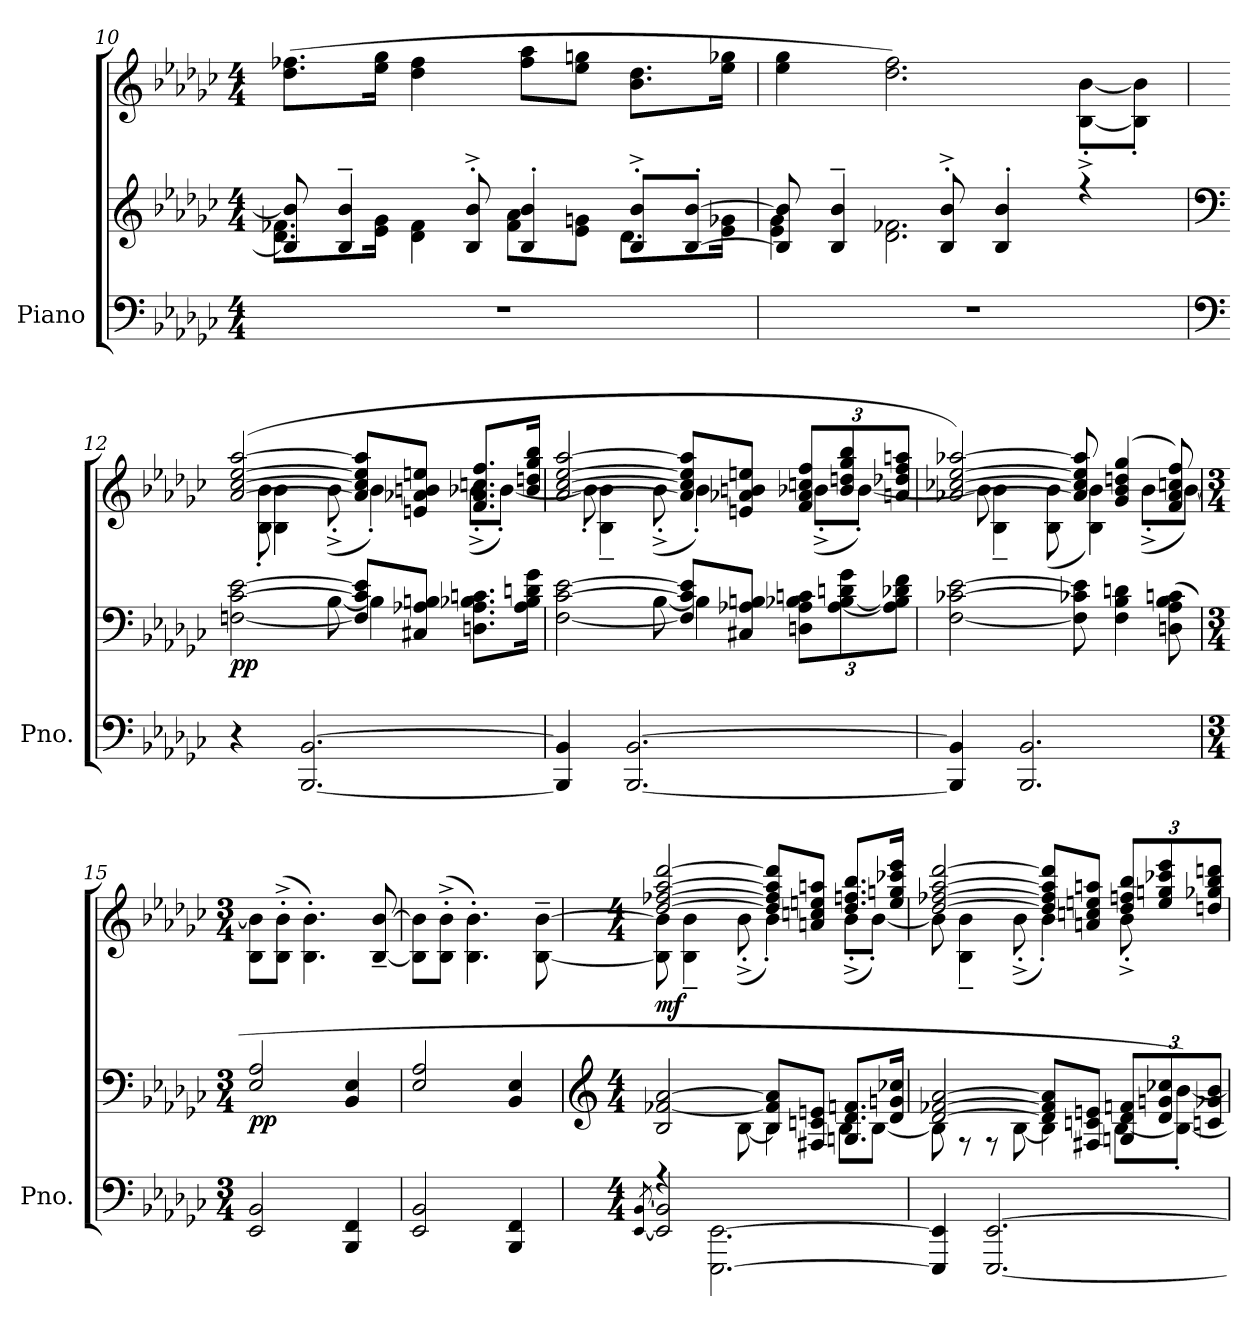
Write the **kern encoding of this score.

**kern	**kern	**kern	**dynam
*part1	*part1	*part1	*part1
*staff3	*staff2	*staff1	*staff1/2/3
*I"Piano	*	*	*
*I'Pno.	*	*	*
!!LO:LB:g=z
*clefF4	*clefG2	*clefG2	*
*k[b-e-a-d-g-c-]	*k[b-e-a-d-g-c-]	*k[b-e-a-d-g-c-]	*
*M4/4	*M4/4	*M4/4	*
=10	=10	=10	=10
*	*^	*	*
1r	8B-/] 8b-/]	8.d-\ 8.f-X\L	(>8.dd-\ 8.ff-X\L	.
.	4B-/~ 4b-/~	.	.	.
.	.	16e-\ 16g-\Jk	16ee-\ 16gg-\Jk	.
.	.	4d-\ 4f-\	4dd-\ 4ff-\	.
.	8B-/'^ 8b-/'^	.	.	.
.	4B-/' 4b-/'	8f-\ 8a-\L	8ff-\ 8aa-\L	.
.	.	8e-\ 8gn\J	8ee-\ 8ggn\J	.
.	8B-/'^ 8b-/'^L	8.d-\L	8.b-\ 8.dd-\L	.
.	[8B-/' [8b-/'J	.	.	.
.	.	16e-\ 16g-X\Jk	16ee-\ 16gg-X\Jk	.
=11	=11	=11	=11	=11
*	*	*	*^	*
1r	8B-/] 8b-/]	4e-\ 4g-\	4ee-\ 4gg-\	2.ryy	.
.	4B-/~ 4b-/~	.	.	.	.
.	.	2.d-\ 2.f-X\	2.dd-\ 2.ff\)	.	.
.	8B-/'^ 8b-/'^	.	.	.	.
.	4B-/' 4b-/'	.	.	.	.
.	4r	.	.	[8B-\'^ [8b-\'^L	.
.	.	.	.	8B-\]' 8b-\]'J	.
!!LO:PB:g=z	!!
=12	=12	=12	=12	=12	=12
*clefF4	*clefF4	*	*	*	*
!	!	!	!	!	!LO:DY:b=2
!	!	!	!	!	!LO:DY:n=1:b
4r	[2Fni\ [2c-\ [2e-\	4.ryy	(>[2a-/ [2cc-/ [2ee-/ [2aa-/	8B-\' 8b-\'	p p
.	.	.	.	4B-\ 4b-\	.
[2.BBB-/ [2.BB-/	.	.	.	.	.
.	.	[8B-\	.	(<8b-'^\	.
.	8F/] 8c-/] 8e-/]L	4B-\]	8a-/] 8cc-/] 8ee-/] 8aa-/]L	4b-'\)	.
.	8C#X/ 8A-X/ 8Bn/J	.	8en/ 8a-X/ 8bn/ 8een/J	.	.
.	8.Dn\ 8.A-\ 8.B-X\ 8.cn\L	4ryy	8.f/ 8.a-/ 8.ccn/ 8.ff/L	(<8b-X'^\L	.
.	.	.	.	[8b-'\J)	.
.	16A-\ 16B-\ 16dn\ 16g-\Jk	.	16b-/ 16ddn/ 16gg-/ 16bb-/Jk	.	.
!!LO:LB:g=z	!!
=13	=13	=13	=13	=13	=13
4BBB-/] 4BB-/]	[2F\ [2c-\ [2e-\	4.ryy	[2a-/ [2cc-/ [2ee-/ [2aa-/	8b-'\]	.
.	.	.	.	4B-\~ 4b-\~	.
[2.BBB-/ [2.BB-/	.	.	.	.	.
.	.	[8B-\	.	(<8b-'^\	.
.	8F/] 8c-/] 8e-/]L	4B-\]	8a-/] 8cc-/] 8ee-/] 8aa-/]L	4b-'\)	.
.	8C#X/ 8A-X/ 8Bn/J	.	8en/ 8a-X/ 8bn/ 8een/J	.	.
*	*Xbrackettup	*	*Xbrackettup	*	*
.	12Dn\ 12A-\ 12B-X\ 12cn\L	4ryy	12f/ 12a-/ 12ccn/ 12ff/L	(<8b-X'^\L	.
.	[12A-\ [12B-\ 12dn\ 12g-\	.	12b-/ 12ddn/ 12gg-/ 12bb-/	.	.
.	.	.	.	[8b-'\J)	.
.	12A-\] 12B-\] 12d-X\ 12f\J	.	12an/ 12dd-X/ 12ff/ 12aan/J	.	.
*	*v	*v	*	*	*
=14	=14	=14	=14	=14
4BBB-/] 4BB-/]	[2F\ [2c-X\ [2e-\	[2a-X/ [2cc-X/ [2ee-/ [2aa-X/)	8b-\]	.
.	.	.	4B-\~ 4b-\~	.
2.BBB-/ 2.BB-/	.	.	.	.
.	.	.	(<8B-\ 8b-\	.
.	8F\] 8c-X\] 8e-\]	8a-/] 8cc-/] 8ee-/] 8aa-/]	4B-\ 4b-\)	.
.	4F\ 4B-\ 4dn\	(>4g-/ 4b-/ 4ddn/ 4gg-/	.	.
.	.	.	(<8b-'^\L	.
.	(<8Dn\ 8A-\ 8B-\ 8cn\	8f/ 8a-/ 8ccn/ 8ff/)	[8b-\J)	.
*	*	*v	*v	*
!!LO:LB:g=z
=15	=15	=15	=15
*M3/4	*M3/4	*M3/4	*
*	*	*^	*
!	!	!	!	!LO:DY:b=2
*	*	*v	*v	*
2EE-/ 2BB-/	2E-/ 2A-/	8B-\ 8b-\]L)	pp
.	.	(>8B-\'^ 8b-\'^J	.
.	.	4.B-\' 4.b-\')	.
4BBB-/ 4FF/	4BB-/ 4E-/	.	.
.	.	[8B-/~ [8b-/~	.
=16	=16	=16	=16
2EE-/ 2BB-/	2E-/ 2A-/	8B-\] 8b-\]L	.
.	.	(>8B-\'^ 8b-\'^J	.
.	.	4.B-\' 4.b-\')	.
4BBB-/ 4FF/	4BB-/ 4E-/	.	.
.	.	[8B-\~ [8b-\~	.
=17	=17	=17	=17
*	*clefG2	*	*
*M4/4	*M4/4	*M4/4	*
*^	*	*	*
.	[8qEE-/ [8qBB-/	.	.	.
*	*	*^	*^	*
!	!	!	!	!	!	!LO:DY:b
4r	2EE-/] 2BB-/]	2B-/ [2f-X/ [2a-/	4.ryy	[2dd-/ [2ff-X/ [2aa-/ [2ddd-/	8B-\] 8b-\]	mf
.	.	.	.	.	4B-\~ 4b-\~	.
[2.EEE-\ [2.EE-\	.	.	.	.	.	.
.	.	.	[8B-\	.	(<8b-'^\	.
.	2ryy	8B-/ 8f-/] 8a-/]L	4B-\]	8dd-/] 8ff-/] 8aa-/] 8ddd-/]L	4b-'\)	.
.	.	8F#X/ 8cn/ 8en/J	.	8an/ 8ccn/ 8een/ 8aan/J	.	.
.	.	8.Gn/ 8.d-/ 8.fn/L	8B-\L	8.dd-/ 8.ffn/ 8.bb-/L	(<8b-'^\L	.
.	.	.	[8B-\J	.	[8b-'\J)	.
.	.	16d-/ 16gn/ 16cc-X/Jk	.	16ee/ 16ggn/ 16ccc-X/ 16eee-/Jk	.	.
*v	*v	*	*	*	*	*
!!LO:PB:g=z	!!
=18	=18	=18	=18	=18	=18
4EEE-/] 4EE-/]	[2d-/ [2f-X/ [2a-/	8B-\]	[2dd-/ [2ff-X/ [2aa-/ [2ddd-/	8b-\]	.
.	.	8r	.	4B-\~ 4b-\~	.
[2.EEE-/ [2.EE-/	.	8r	.	.	.
.	.	[8B-\	.	(<8b-'^\	.
.	8d-/] 8f-/] 8a-/]L	4B-\]	8dd-/] 8ff-/] 8aa-/] 8ddd-/]L	4b-'\)	.
.	8F#X/ 8cn/ 8en/J	.	8an/ 8ccn/ 8een/ 8aan/J	.	.
.	12Gn/ 12d-/ 12fn/L	[8B-\L	12dd-/ 12ffn/ 12bb-/L	(>8b-'^\	.
.	12d-/ 12gn/ 12cc-X/	.	12ee/ 12ggn/ 12ccc-X/ 12eee-/	.	.
.	.	8B-\_' [8b-\'J)	.	8ryy	.
.	12cn/ 12g-X/ 12b-/J	.	12ddn/ 12gg-X/ 12bb-/ 12dddn/J	.	.
*	*v	*v	*	*	*
*	*	*v	*v	*
=	=	=	=
*-	*-	*-	*-
